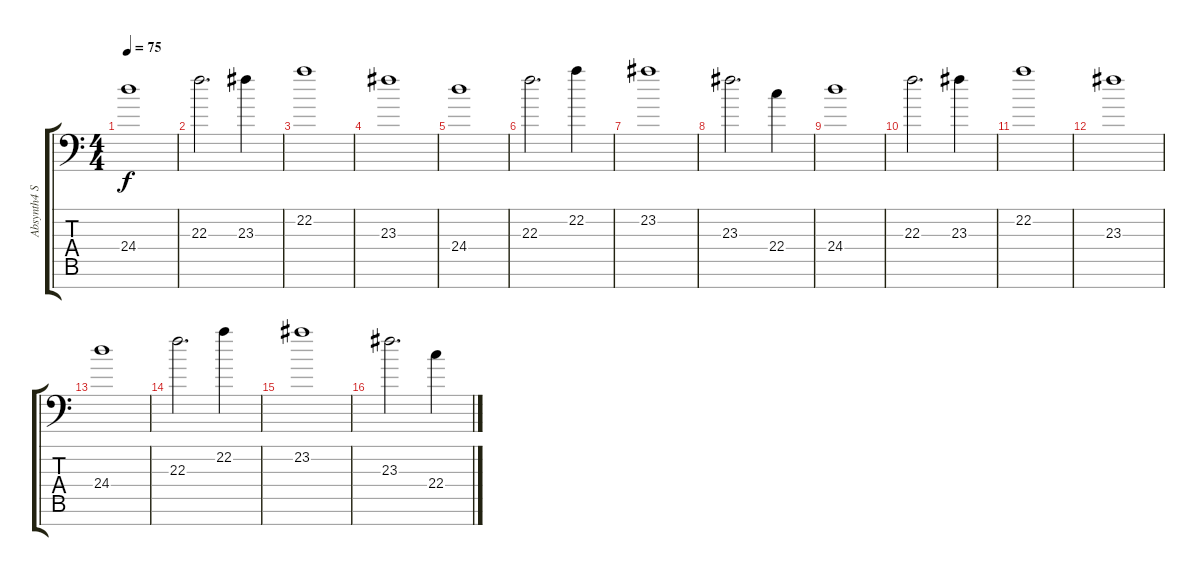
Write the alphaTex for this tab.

\track ("Absynth4 Stereo 03" "Absynth4 S") {instrument brasssection}
\staff {score tabs}
\tuning (C8 B3 G3 D3 A2 E2 C-1) {hide}
\ts (4 4)
\tempo 75
\clef f4
\ks c
24.4.1{dy f} |
22.3.2{d} 23.3.4 |
22.2.1 |
23.3.1 |
24.4.1 |
22.3.2{d} 22.2.4 |
23.2.1 |
23.3.2{d} 22.4.4 |
24.4.1 |
22.3.2{d} 23.3.4 |
22.2.1 |
23.3.1 |
24.4.1 |
22.3.2{d} 22.2.4 |
23.2.1 |
23.3.2{d} 22.4.4
